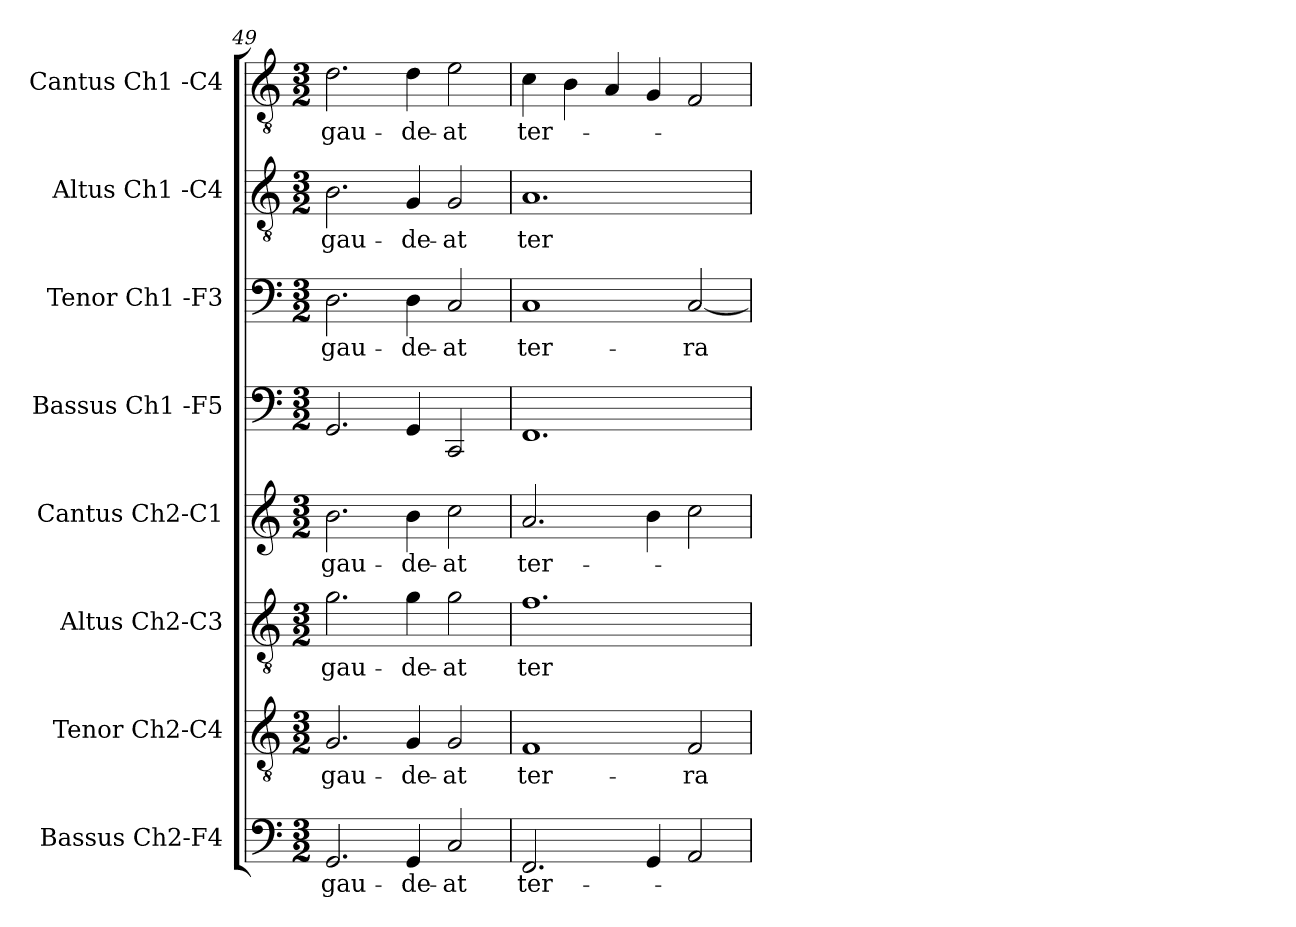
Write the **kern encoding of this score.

**kern	**text	**kern	**text	**kern	**text	**kern	**text	**kern	**kern	**text	**kern	**text	**kern	**text
*part8	*part8	*part7	*part7	*part6	*part6	*part5	*part5	*part4	*part3	*part3	*part2	*part2	*part1	*part1
*staff8	*staff8	*staff7	*staff7	*staff6	*staff6	*staff5	*staff5	*staff4	*staff3	*staff3	*staff2	*staff2	*staff1	*staff1
*I"Bassus Ch2-F4	*	*I"Tenor Ch2-C4	*	*I"Altus Ch2-C3	*	*I"Cantus Ch2-C1	*	*I"Bassus Ch1 -F5	*I"Tenor Ch1 -F3	*	*I"Altus Ch1 -C4	*	*I"Cantus Ch1 -C4	*
*I'B2	*	*I'T2	*	*I'A2	*	*I'C2	*	*I'B1	*I'T1	*	*I'A1	*	*I'C1	*
!!LO:LB:g=z
*clefF4	*	*clefGv2	*	*clefGv2	*	*clefG2	*	*clefF4	*clefF4	*	*clefGv2	*	*clefGv2	*
*k[]	*	*k[]	*	*k[]	*	*k[]	*	*k[]	*k[]	*	*k[]	*	*k[]	*
*M3/2	*	*M3/2	*	*M3/2	*	*M3/2	*	*M3/2	*M3/2	*	*M3/2	*	*M3/2	*
=49	=49	=49	=49	=49	=49	=49	=49	=49	=49	=49	=49	=49	=49	=49
!	!LO:LY:b	!	!LO:LY:b	!	!LO:LY:b	!	!LO:LY:b	!	!	!LO:LY:b	!	!LO:LY:b	!	!LO:LY:b
2.GG/	gau-	2.G/	gau-	2.g\	gau-	2.b\	gau-	2.GG/	2.D\	gau-	2.B\	gau-	2.d\	gau-
!	!LO:LY:b	!	!LO:LY:b	!	!LO:LY:b	!	!LO:LY:b	!	!	!LO:LY:b	!	!LO:LY:b	!	!LO:LY:b
4GG/	-de-	4G/	-de-	4g\	-de-	4b\	-de-	4GG/	4D\	-de-	4G/	-de-	4d\	-de-
!	!LO:LY:b	!	!LO:LY:b	!	!LO:LY:b	!	!LO:LY:b	!	!	!LO:LY:b	!	!LO:LY:b	!	!LO:LY:b
2C/	-at	2G/	-at	2g\	-at	2cc\	-at	2CC/	2C/	-at	2G/	-at	2e\	-at
=50	=50	=50	=50	=50	=50	=50	=50	=50	=50	=50	=50	=50	=50	=50
!	!LO:LY:b	!	!LO:LY:b	!	!LO:LY:b	!	!LO:LY:b	!	!	!LO:LY:b	!	!LO:LY:b	!	!LO:LY:b
2.FF/	ter-	1F	ter-	1.f	ter-	2.a/	ter-	1.FF	1C	ter-	1.A	ter-	4c\	ter-
.	.	.	.	.	.	.	.	.	.	.	.	.	4B\	.
.	.	.	.	.	.	.	.	.	.	.	.	.	4A/	.
4GG/	.	.	.	.	.	4b\	.	.	.	.	.	.	4G/	.
!	!	!	!LO:LY:b	!	!	!	!	!	!	!LO:LY:b	!	!	!	!
2AA/	.	2F/	-ra	.	.	2cc\	.	.	[<2C/	-ra	.	.	2F/	.
=	=	=	=	=	=	=	=	=	=	=	=	=	=	=
*-	*-	*-	*-	*-	*-	*-	*-	*-	*-	*-	*-	*-	*-	*-
